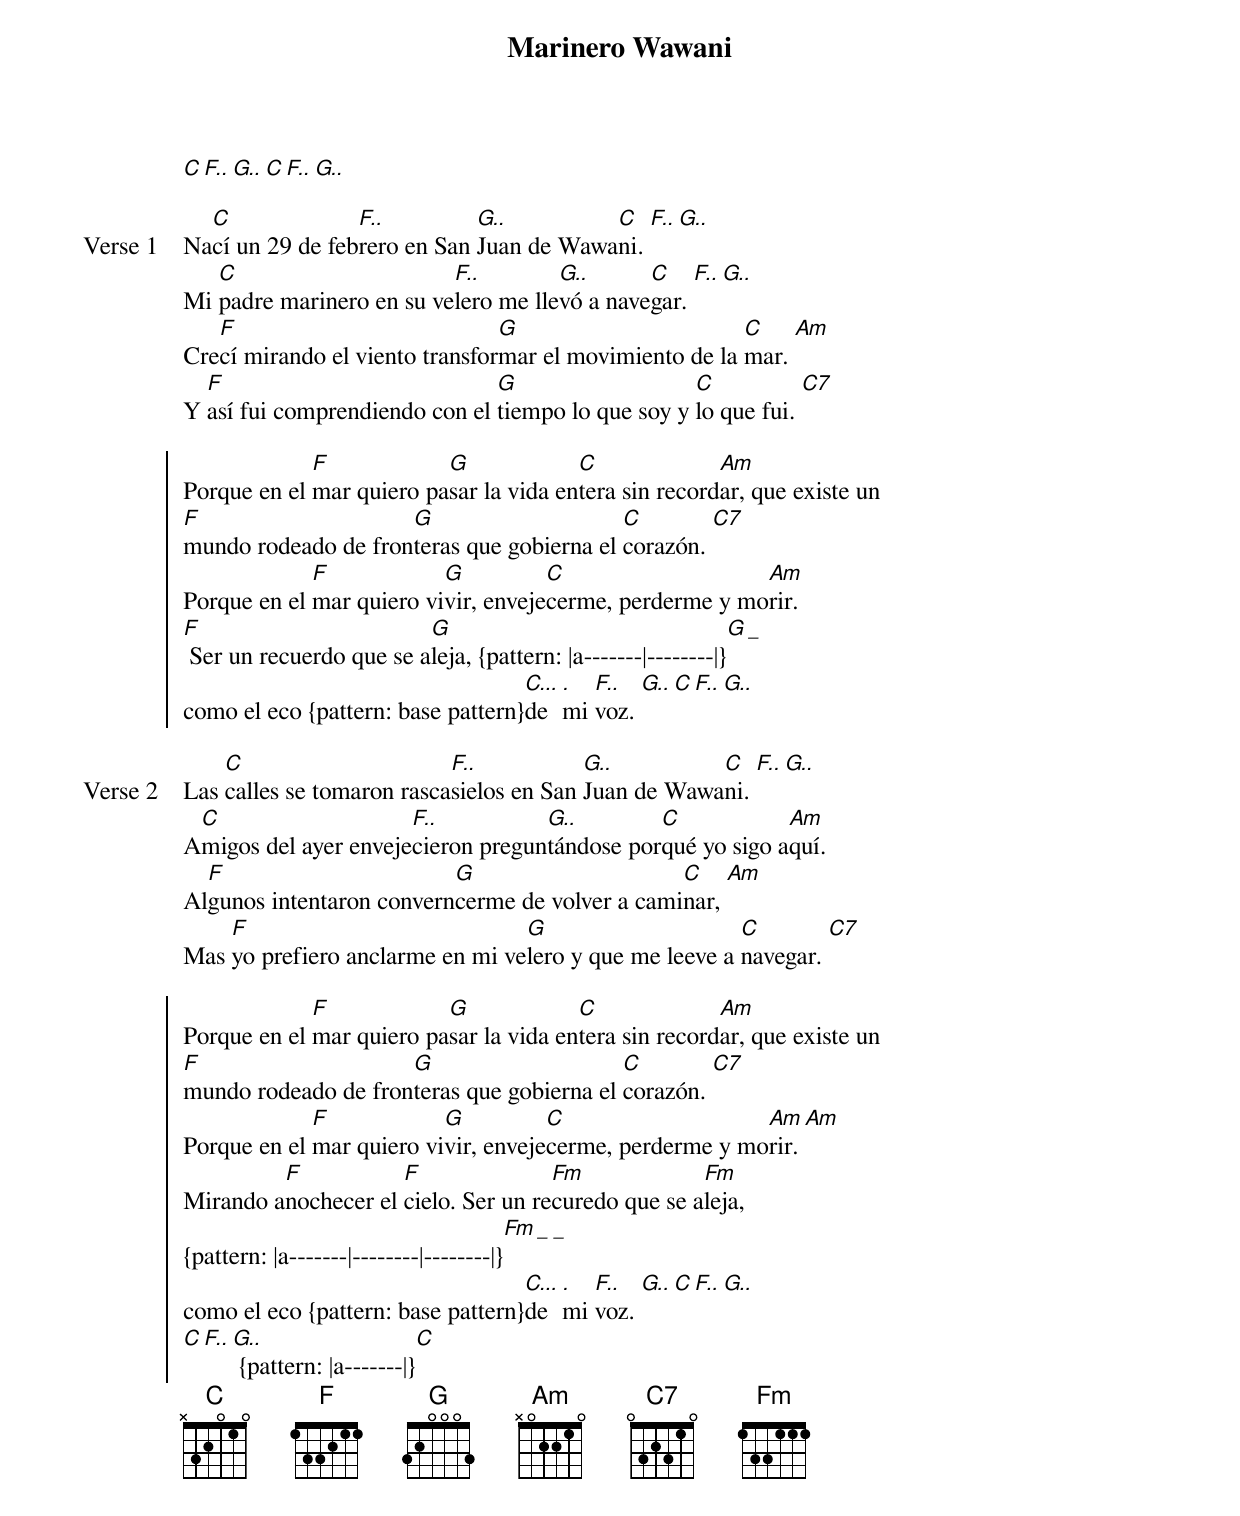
{title: Marinero Wawani}
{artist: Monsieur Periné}

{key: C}
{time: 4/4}
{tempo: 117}

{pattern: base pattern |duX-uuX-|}

[C][F..][G..][C][F..][G..]

{start_of_verse: Verse 1}
Na[C]cí un 29 de feb[F..]rero en San [G..]Juan de Wawa[C]ni. [F..][G..]
Mi [C]padre marinero en su ve[F..]lero me lle[G..]vó a nave[C]gar. [F..][G..]
Cre[F]cí mirando el viento transfor[G]mar el movimiento de la [C]mar. [Am]
Y [F]así fui comprendiendo con el [G]tiempo lo que soy y [C]lo que fui. [C7]
{end_of_verse}

{start_of_chorus}
Porque en el [F]mar quiero pa[G]sar la vida en[C]tera sin record[Am]ar, que existe un
[F]mundo rodeado de fron[G]teras que gobierna el [C]corazón. [C7]
Porque en el [F]mar quiero vi[G]vir, enveje[C]cerme, perderme y mo[Am]rir.
[F] Ser un recuerdo que se a[G]leja, {pattern: |a-------|--------|}[G][_]
como el eco {pattern: base pattern}[C...]de [.]mi [F..]voz. [G..][C][F..][G..]
{end_of_chorus}

{start_of_verse: Verse 2}
Las [C]calles se tomaron rasca[F..]sielos en San [G..]Juan de Wawa[C]ni. [F..][G..]
A[C]migos del ayer enveje[F..]cieron pregun[G..]tándose por[C]qué yo sigo a[Am]quí.
Al[F]gunos intentaron convern[G]cerme de volver a cami[C]nar, [Am]
Mas [F]yo prefiero anclarme en mi ve[G]lero y que me leeve a [C]navegar. [C7]
{end_of_verse}

{start_of_chorus}
Porque en el [F]mar quiero pa[G]sar la vida en[C]tera sin record[Am]ar, que existe un
[F]mundo rodeado de fron[G]teras que gobierna el [C]corazón. [C7]
Porque en el [F]mar quiero vi[G]vir, enveje[C]cerme, perderme y mo[Am]rir. [Am]
Mirando a[F]nochecer el [F]cielo. Ser un re[Fm]curedo que se a[Fm]leja,
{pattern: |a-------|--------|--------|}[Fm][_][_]
como el eco {pattern: base pattern}[C...]de [.]mi [F..]voz. [G..][C][F..][G..]
[C][F..][G..] {pattern: |a-------|}[C]
{end_of_chorus}
